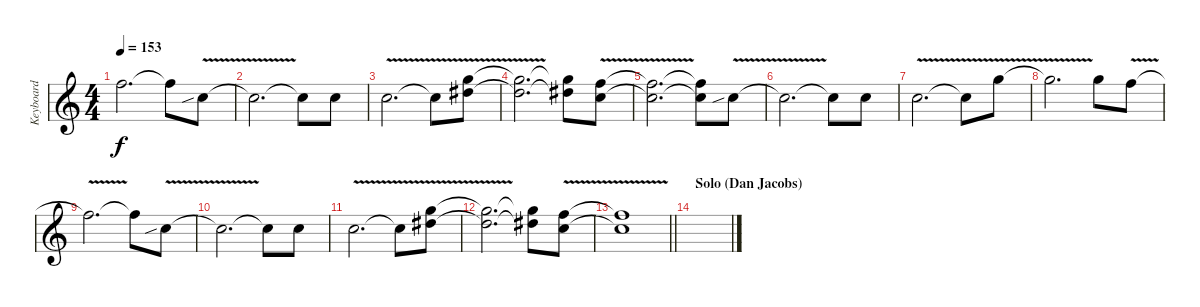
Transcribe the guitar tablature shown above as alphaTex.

\track ("Keyboard" "Keyboard") {instrument synthstrings1}
\staff {score}
\tuning (D4 A3 F3 C3 G2 C2) {hide}
\ts (4 4)
\tempo 153
\clef g2
\ks c
20.2{t}.2{d dy f} 20.2{t}.8 15.2{v sib}.8 |
15.2{t}.2{d} 15.2{t}.8 15.2.8 |
15.2{v}.2{d} 15.2{t}.8 (17.1{v} 18.2{v}).8 |
(17.1{t} 18.2{t}).2{d} (17.1{t} 18.2{t}).8 (15.1{v} 15.2{v}).8 |
(15.1{t} 15.2{t}).2{d} (15.1{t} 15.2{t}).8 15.2{v sib}.8 |
15.2{t}.2{d} 15.2{t}.8 15.2.8 |
15.2{v}.2{d} 15.2{t}.8 17.1{v}.8 |
17.1{t}.2{d} 17.1.8 20.2{v}.8 |
20.2{t}.2{d} 20.2{t}.8 15.2{v sib}.8 |
15.2{t}.2{d} 15.2{t}.8 15.2.8 |
15.2{v}.2{d} 15.2{t}.8 (17.1{v} 18.2{v}).8 |
(17.1{t} 18.2{t}).2{d} (17.1{t} 18.2{t}).8 (15.1{v} 15.2{v}).8 |
\barLineRight lightlight
(15.1{t} 15.2{t}).1 |
\section ("" "Solo (Dan Jacobs)")
